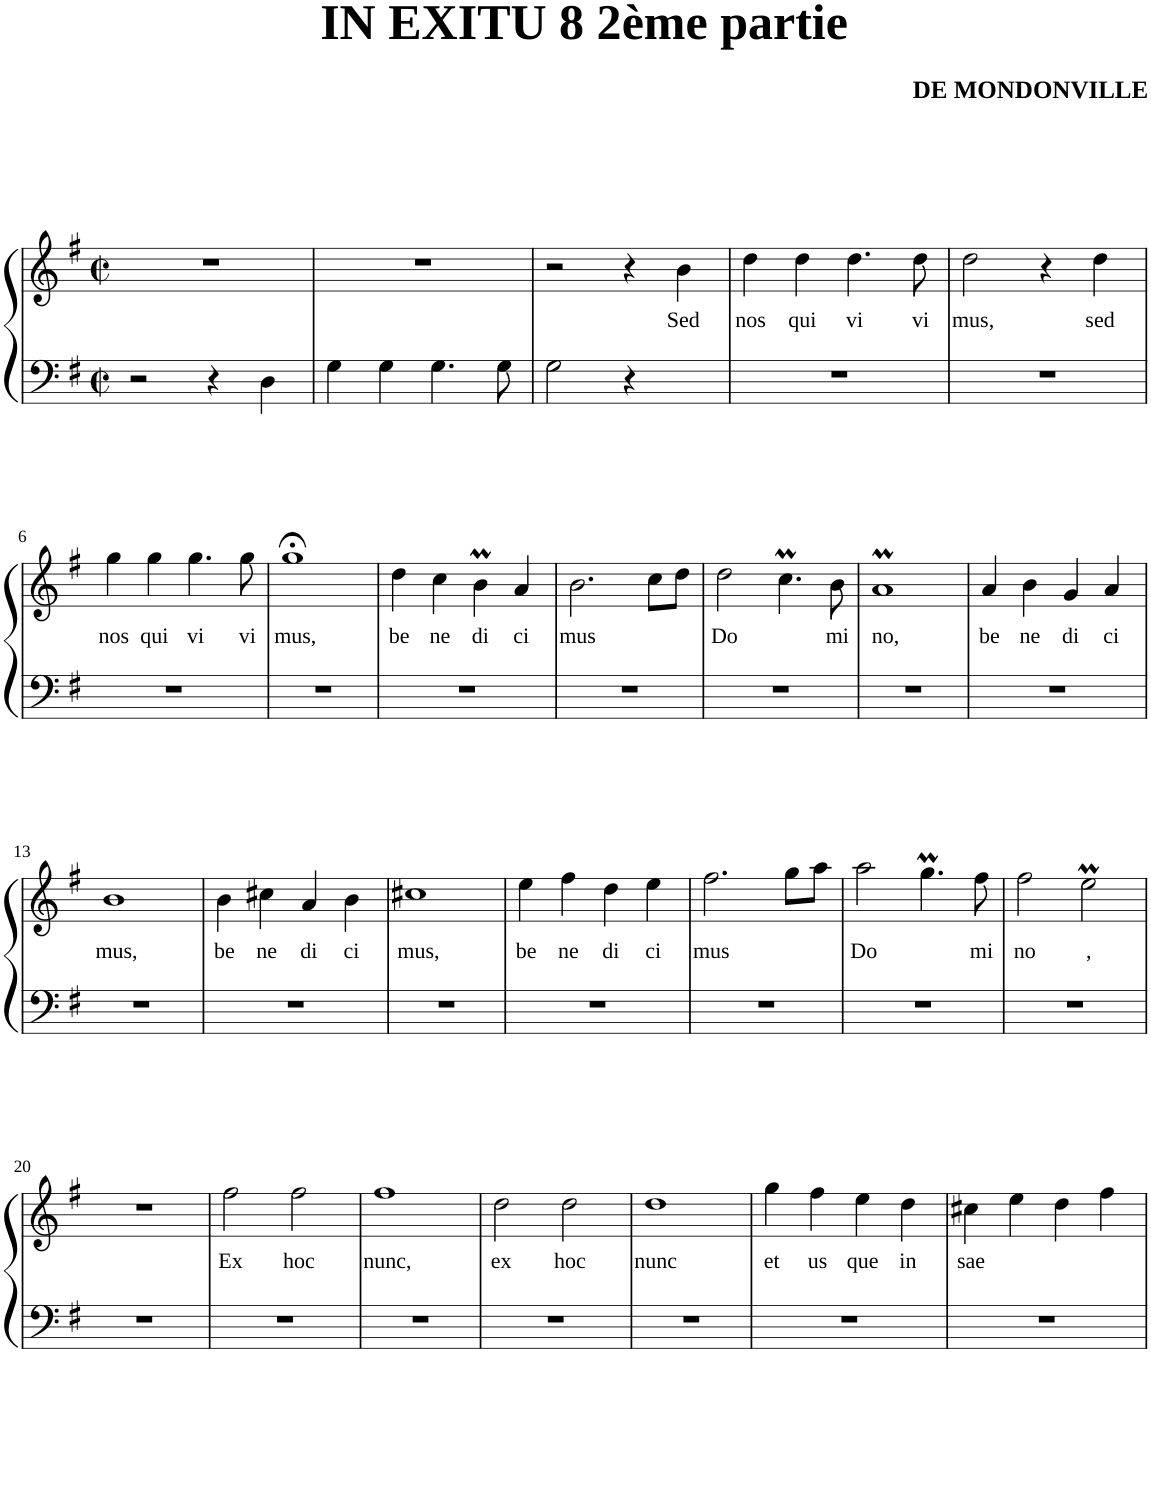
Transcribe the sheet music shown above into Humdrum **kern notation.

**kern	**kern	**text
*part1	*part1	*part1
*staff2	*staff1	*staff1
*I"Piano	*	*
*I'Pno	*	*
*clefF4	*clefG2	*
*k[f#]	*k[f#]	*
*G:	*G:	*
*M2/2	*M2/2	*
*met(c|)	*met(c|)	*
=1	=1	=1
2r	1r	.
4r	.	.
4D\	.	.
=2	=2	=2
4G\	1r	.
4G\	.	.
4.G\	.	.
8G\	.	.
=3	=3	=3
2G\	2r	.
4r	4r	.
!	!	!LO:LY:b
4ryy	4b\	Sed
=4	=4	=4
!	!	!LO:LY:b
1r	4dd\	nos
!	!	!LO:LY:b
.	4dd\	qui
!	!	!LO:LY:b
.	4.dd\	vi
!	!	!LO:LY:b
.	8dd\	vi
=5	=5	=5
!	!	!LO:LY:b
1r	2dd\	mus,
.	4r	.
!	!	!LO:LY:b
.	4dd\	sed
!!LO:LB:g=z
=6	=6	=6
!	!	!LO:LY:b
1r	4gg\	nos
!	!	!LO:LY:b
.	4gg\	qui
!	!	!LO:LY:b
.	4.gg\	vi
!	!	!LO:LY:b
.	8gg\	vi
=7	=7	=7
!	!	!LO:LY:b
1r	1gg;<	mus,
=8	=8	=8
!	!	!LO:LY:b
1r	4dd\	be
!	!	!LO:LY:b
.	4cc\	ne
!	!	!LO:LY:b
.	4bm\	di
!	!	!LO:LY:b
.	4a/	ci
=9	=9	=9
!	!	!LO:LY:b
1r	2.b\	mus
.	8cc\L	.
.	8dd\J	.
=10	=10	=10
!	!	!LO:LY:b
1r	2dd\	Do
.	4.ccM\	.
!	!	!LO:LY:b
.	8b\	mi
=11	=11	=11
!	!	!LO:LY:b
1r	1aM	no,
=12	=12	=12
!	!	!LO:LY:b
1r	4a/	be
!	!	!LO:LY:b
.	4b\	ne
!	!	!LO:LY:b
.	4g/	di
!	!	!LO:LY:b
.	4a/	ci
!!LO:LB:g=z
=13	=13	=13
!	!	!LO:LY:b
1r	1b	mus,
=14	=14	=14
!	!	!LO:LY:b
1r	4b\	be
!	!	!LO:LY:b
.	4cc#X\	ne
!	!	!LO:LY:b
.	4a/	di
!	!	!LO:LY:b
.	4b\	ci
=15	=15	=15
!	!	!LO:LY:b
1r	1cc#X	mus,
=16	=16	=16
!	!	!LO:LY:b
1r	4ee\	be
!	!	!LO:LY:b
.	4ff#\	ne
!	!	!LO:LY:b
.	4dd\	di
!	!	!LO:LY:b
.	4ee\	ci
=17	=17	=17
!	!	!LO:LY:b
1r	2.ff#\	mus
.	8gg\L	.
.	8aa\J	.
=18	=18	=18
!	!	!LO:LY:b
1r	2aa\	Do
.	4.ggM\	.
!	!	!LO:LY:b
.	8ff#\	mi
=19	=19	=19
!	!	!LO:LY:b
1r	2ff#\	no
!	!	!LO:LY:b
.	2eeM\	,
!!LO:LB:g=z
=20	=20	=20
1r	1r	.
=21	=21	=21
!	!	!LO:LY:b
1r	2ff#\	Ex
!	!	!LO:LY:b
.	2ff#\	hoc
=22	=22	=22
!	!	!LO:LY:b
1r	1ff#	nunc,
=23	=23	=23
!	!	!LO:LY:b
1r	2dd\	ex
!	!	!LO:LY:b
.	2dd\	hoc
=24	=24	=24
!	!	!LO:LY:b
1r	1dd	nunc
=25	=25	=25
!	!	!LO:LY:b
1r	4gg\	et
!	!	!LO:LY:b
.	4ff#\	us
!	!	!LO:LY:b
.	4ee\	que
!	!	!LO:LY:b
.	4dd\	in
=26	=26	=26
!	!	!LO:LY:b
1r	4cc#X\	sae
.	4ee\	.
.	4dd\	.
.	4ff#\	.
=	=	=
*-	*-	*-
